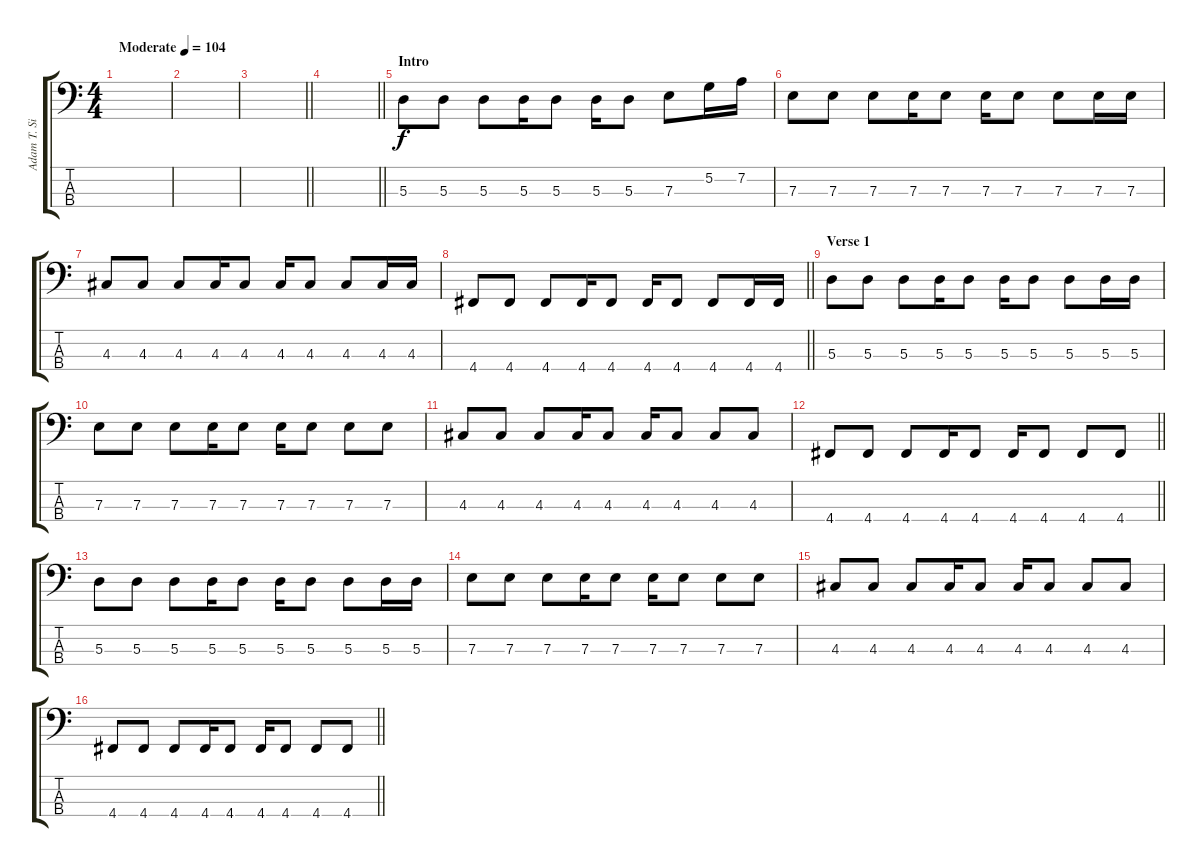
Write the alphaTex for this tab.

\track ("Adam T. Siska (Bass)" "Adam T. Si") {instrument electricbassfinger}
\staff {score tabs}
\tuning (G2 D2 A1 D1) {hide}
\ts (4 4)
\tempo (104 "Moderate")
\clef f4
\ks c
|
|
\barLineRight lightlight
|
\barLineRight lightlight
|
\section ("" "Intro")
5.3.8 5.3.8 5.3.8 5.3.16 5.3.8 5.3.16 5.3.8 7.3.8 5.2.16 7.2.16 |
7.3.8 7.3.8 7.3.8 7.3.16 7.3.8 7.3.16 7.3.8 7.3.8 7.3.16 7.3.16 |
4.3.8 4.3.8 4.3.8 4.3.16 4.3.8 4.3.16 4.3.8 4.3.8 4.3.16 4.3.16 |
\barLineRight lightlight
4.4.8 4.4.8 4.4.8 4.4.16 4.4.8 4.4.16 4.4.8 4.4.8 4.4.16 4.4.16 |
\section ("" "Verse 1")
5.3.8 5.3.8 5.3.8 5.3.16 5.3.8 5.3.16 5.3.8 5.3.8 5.3.16 5.3.16 |
7.3.8 7.3.8 7.3.8 7.3.16 7.3.8 7.3.16 7.3.8 7.3.8 7.3.8 |
4.3.8 4.3.8 4.3.8 4.3.16 4.3.8 4.3.16 4.3.8 4.3.8 4.3.8 |
\barLineRight lightlight
4.4.8 4.4.8 4.4.8 4.4.16 4.4.8 4.4.16 4.4.8 4.4.8 4.4.8 |
5.3.8 5.3.8 5.3.8 5.3.16 5.3.8 5.3.16 5.3.8 5.3.8 5.3.16 5.3.16 |
7.3.8 7.3.8 7.3.8 7.3.16 7.3.8 7.3.16 7.3.8 7.3.8 7.3.8 |
4.3.8 4.3.8 4.3.8 4.3.16 4.3.8 4.3.16 4.3.8 4.3.8 4.3.8 |
\barLineRight lightlight
4.4.8 4.4.8 4.4.8 4.4.16 4.4.8 4.4.16 4.4.8 4.4.8 4.4.8
